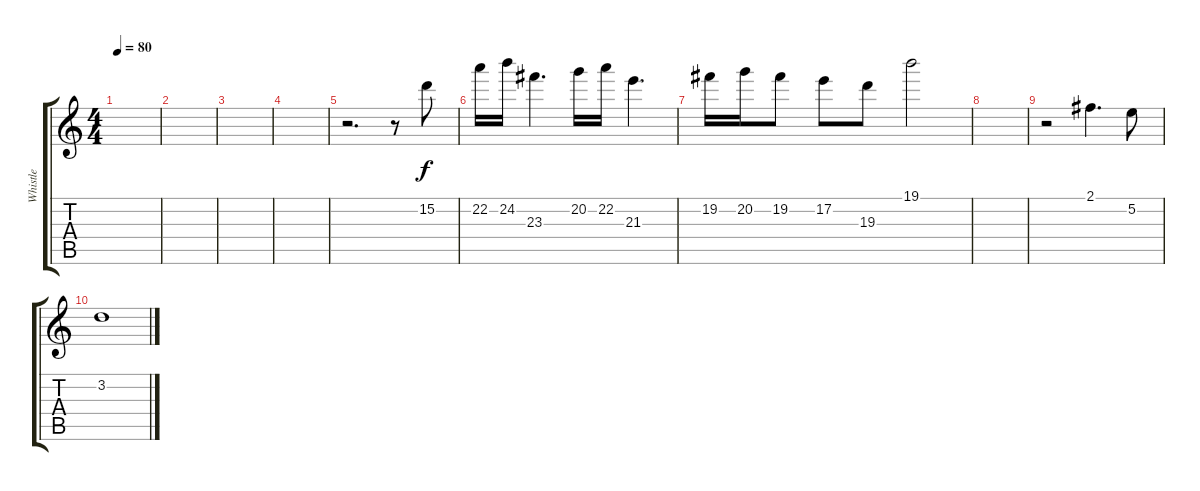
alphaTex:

\track ("Whistle" "Whistle") {instrument whistle}
\staff {score tabs}
\tuning (E5 B4 G4 D4 A3 E3) {hide}
\ts (4 4)
\tempo 80
\clef g2
\ks c
|
|
|
|
r.2{d} r.8 15.2.8 |
22.2.16 24.2.16 23.3.4{d} 20.2.16 22.2.16 21.3.4{d} |
19.2.16 20.2.16 19.2.8 17.2.8 19.3.8 19.1.2 |
|
r.2 2.1.4{d} 5.2.8 |
3.2.1
